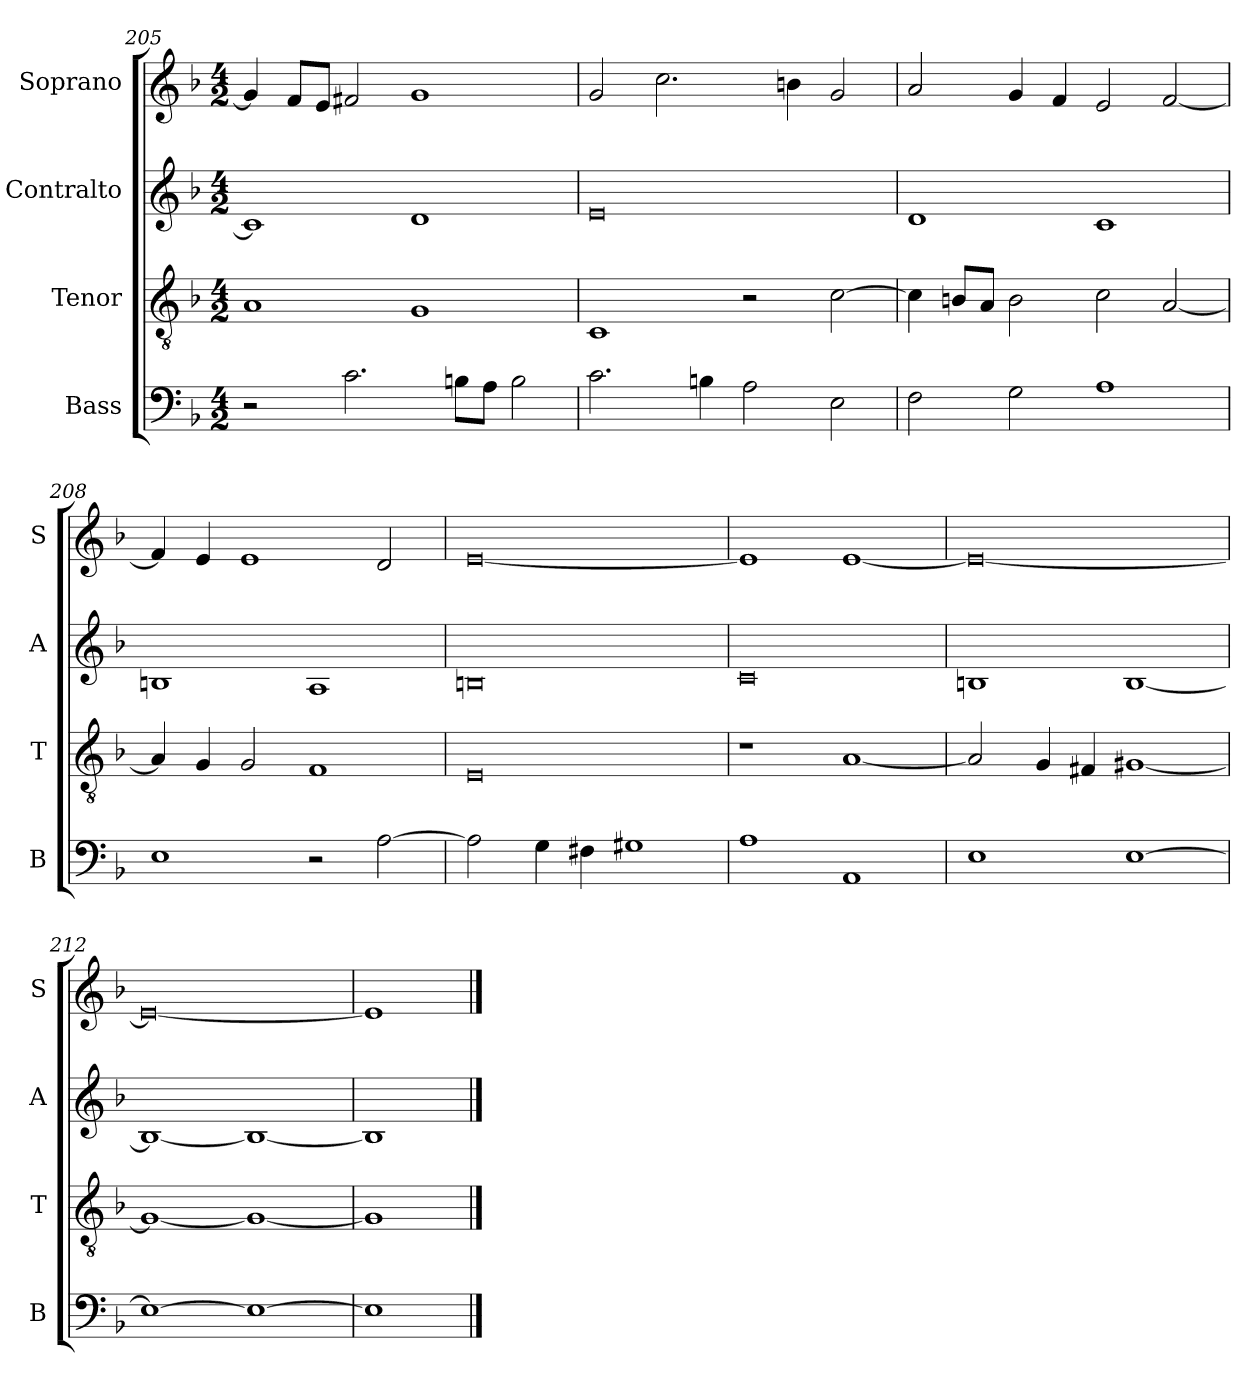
**kern	**kern	**kern	**kern
*part4	*part3	*part2	*part1
*staff4	*staff3	*staff2	*staff1
*I"Bass	*I"Tenor	*I"Contralto	*I"Soprano
*I'B	*I'T	*I'A	*I'S
*clefF4	*clefGv2	*clefG2	*clefG2
*k[b-]	*k[b-]	*k[b-]	*k[b-]
*M4/2	*M4/2	*M4/2	*M4/2
=205	=205	=205	=205
2r	1A	1c]	4g]
.	.	.	8f/L
.	.	.	8e/J
2.c	.	.	2f#X
.	1G	1d	1g
8Bn\L	.	.	.
8A\J	.	.	.
2B	.	.	.
=206	=206	=206	=206
2.c	1C	0e	2g
.	.	.	2.cc
4Bn	.	.	.
2A	2r	.	.
.	.	.	4bn
2E	[2c	.	2g
=207	=207	=207	=207
2F	4c]	1d	2a
.	8Bn/L	.	.
.	8A/J	.	.
2G	2B	.	4g
.	.	.	4f
1A	2c	1c	2e
.	[2A	.	[2f
=208	=208	=208	=208
1E	4A]	1Bn	4f]
.	4G	.	4e
.	2G	.	1e
2r	1F	1A	.
[2A	.	.	2d
=209	=209	=209	=209
2A]	0E	0Bn	[0e
4G	.	.	.
4F#X	.	.	.
1G#X	.	.	.
=210	=210	=210	=210
1A	1r	0c	1e]
1AA	[1A	.	[1e
=211	=211	=211	=211
1E	2A]	1Bn	0e_
.	4G	.	.
.	4F#X	.	.
[1E	[1G#X	[1B	.
=212	=212	=212	=212
1E_	1G#_	1B_	0e_
1E_	1G#_	1B_	.
=213	=213	=213	=213
1E]	1G#]	1B]	1e]
==	==	==	==
*-	*-	*-	*-
